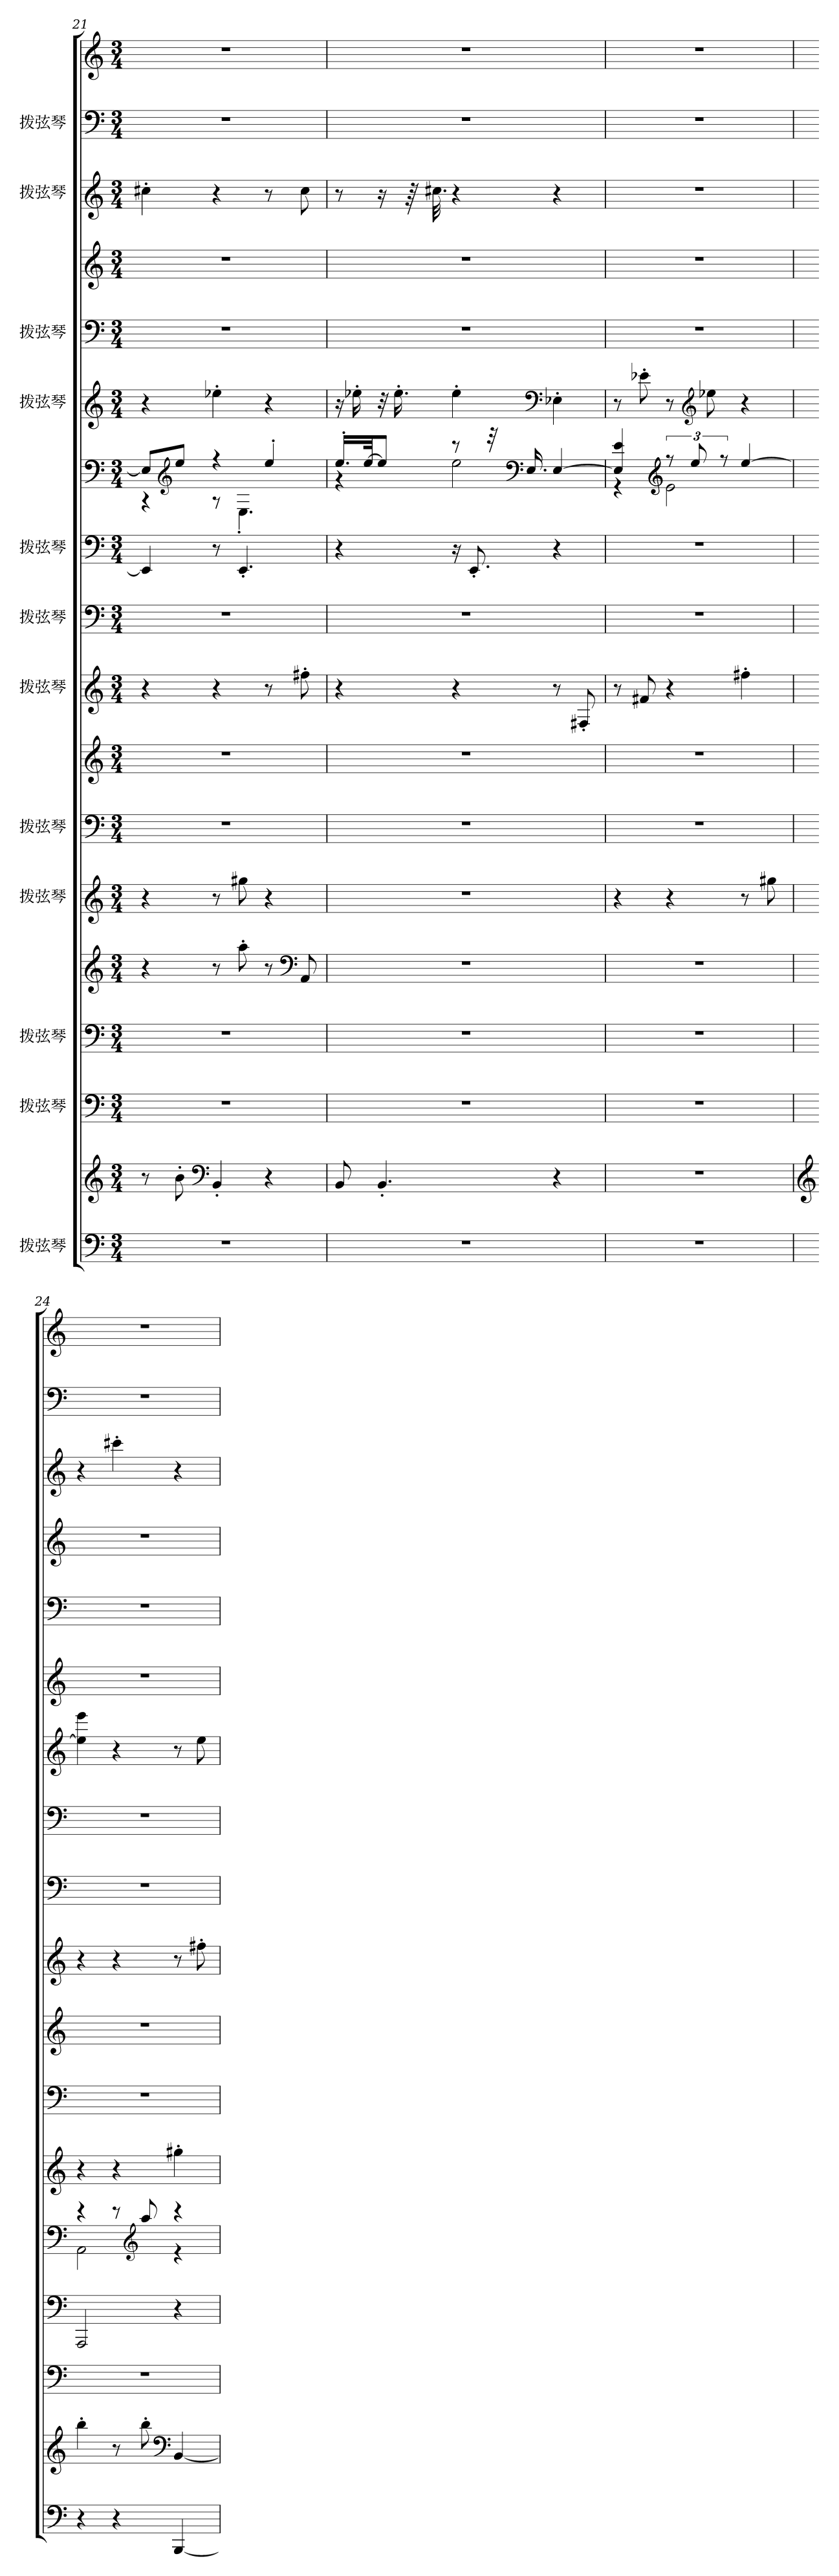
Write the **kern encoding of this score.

**kern	**kern	**kern	**kern	**kern	**kern	**kern	**kern	**kern	**kern	**kern	**kern	**kern	**kern	**kern	**kern	**kern	**kern
*part12	*part12	*part11	*part10	*part10	*part9	*part8	*part8	*part7	*part6	*part5	*part5	*part4	*part3	*part3	*part2	*part1	*part1
*staff18	*staff17	*staff16	*staff15	*staff14	*staff13	*staff12	*staff11	*staff10	*staff9	*staff8	*staff7	*staff6	*staff5	*staff4	*staff3	*staff2	*staff1
*I"拨弦琴	*	*I"拨弦琴	*I"拨弦琴	*	*I"拨弦琴	*I"拨弦琴	*	*I"拨弦琴	*I"拨弦琴	*I"拨弦琴	*	*I"拨弦琴	*I"拨弦琴	*	*I"拨弦琴	*I"拨弦琴	*
*clefF4	*clefG2	*clefF4	*clefF4	*clefG2	*clefG2	*clefF4	*clefG2	*clefG2	*clefF4	*clefF4	*clefF4	*clefG2	*clefF4	*clefG2	*clefG2	*clefF4	*clefG2
*k[]	*k[]	*k[]	*k[]	*k[]	*k[]	*k[]	*k[]	*k[]	*k[]	*k[]	*k[]	*k[]	*k[]	*k[]	*k[]	*k[]	*k[]
*M3/4	*M3/4	*M3/4	*M3/4	*M3/4	*M3/4	*M3/4	*M3/4	*M3/4	*M3/4	*M3/4	*M3/4	*M3/4	*M3/4	*M3/4	*M3/4	*M3/4	*M3/4
=21	=21	=21	=21	=21	=21	=21	=21	=21	=21	=21	=21	=21	=21	=21	=21	=21	=21
*	*	*	*	*	*	*	*	*	*	*	*^	*	*	*	*	*	*
2.r	8r	2.r	2.r	4r	4r	2.r	2.r	4r	2.r	4EE/]	8E/L]	4r	4r	2.r	2.r	4cc#X'\	2.r	2.r
*	*	*	*	*	*	*	*	*	*	*	*clefG2	*	*	*	*	*	*	*
.	8b'\	.	.	.	.	.	.	.	.	.	8ee/J	.	.	.	.	.	.	.
*	*clefF4	*	*	*	*	*	*	*	*	*	*	*	*	*	*	*	*	*
.	4BB'/	.	.	8r	8r	.	.	4r	.	8r	4r	8r	4ee-X'\	.	.	4r	.	.
.	.	.	.	8aa'\	8gg#X\	.	.	.	.	4.EE'/	.	4.E'\	.	.	.	.	.	.
.	4r	.	.	8r	4r	.	.	8r	.	.	4ee'/	.	4r	.	.	8r	.	.
*	*	*	*	*clefF4	*	*	*	*	*	*	*	*	*	*	*	*	*	*
.	.	.	.	8AA/	.	.	.	8ff#X'\	.	.	.	.	.	.	.	8cc#\	.	.
!!LO:PB:g=z
=22	=22	=22	=22	=22	=22	=22	=22	=22	=22	=22	=22	=22	=22	=22	=22	=22	=22	=22
2.r	8BB/	2.r	2.r	2.r	2.r	2.r	2.r	4r	2.r	4r	16.ee'/LL	4r	16r	2.r	2.r	8r	2.r	2.r
.	.	.	.	.	.	.	.	.	.	.	.	.	16ee-X'\	.	.	.	.	.
.	.	.	.	.	.	.	.	.	.	.	[32ee/JK	.	.	.	.	.	.	.
.	4.BB'/	.	.	.	.	.	.	.	.	.	8ee/J]	.	32r	.	.	16r	.	.
.	.	.	.	.	.	.	.	.	.	.	.	.	16.ee-'\	.	.	.	.	.
.	.	.	.	.	.	.	.	.	.	.	.	.	.	.	.	64r	.	.
.	.	.	.	.	.	.	.	.	.	.	.	.	.	.	.	32.cc#X\	.	.
.	.	.	.	.	.	.	.	4r	.	16r	8r	2ee\	4ee-'\	.	.	4r	.	.
.	.	.	.	.	.	.	.	.	.	8.EE'/	.	.	.	.	.	.	.	.
.	.	.	.	.	.	.	.	.	.	.	32r	.	.	.	.	.	.	.
*	*	*	*	*	*	*	*	*	*	*	*clefF4	*	*	*	*	*	*	*
.	.	.	.	.	.	.	.	.	.	.	16.E/	.	.	.	.	.	.	.
*	*	*	*	*	*	*	*	*	*	*	*	*	*clefF4	*	*	*	*	*
.	4r	.	.	.	.	.	.	8r	.	4r	[4E/	.	4E-X'\	.	.	4r	.	.
.	.	.	.	.	.	.	.	8F#X'/	.	.	.	.	.	.	.	.	.	.
=23	=23	=23	=23	=23	=23	=23	=23	=23	=23	=23	=23	=23	=23	=23	=23	=23	=23	=23
2.r	2.r	2.r	2.r	2.r	4r	2.r	2.r	8r	2.r	2.r	4E/] 4e/	4r	8r	2.r	2.r	2.r	2.r	2.r
.	.	.	.	.	.	.	.	8f#X/	.	.	.	.	8e-X'\	.	.	.	.	.
*	*	*	*	*	*	*	*	*	*	*	*clefG2	*	*	*	*	*	*	*
.	.	.	.	.	4r	.	.	4r	.	.	12r	2e\	8r	.	.	.	.	.
.	.	.	.	.	.	.	.	.	.	.	12ee/	.	.	.	.	.	.	.
*	*	*	*	*	*	*	*	*	*	*	*	*	*clefG2	*	*	*	*	*
.	.	.	.	.	.	.	.	.	.	.	.	.	8ee-X\	.	.	.	.	.
.	.	.	.	.	.	.	.	.	.	.	12r	.	.	.	.	.	.	.
.	.	.	.	.	8r	.	.	4ff#X'\	.	.	[4ee/	.	4r	.	.	.	.	.
.	.	.	.	.	8gg#X\	.	.	.	.	.	.	.	.	.	.	.	.	.
*	*	*	*	*	*	*	*	*	*	*	*v	*v	*	*	*	*	*	*
=24	=24	=24	=24	=24	=24	=24	=24	=24	=24	=24	=24	=24	=24	=24	=24	=24	=24
*	*clefG2	*	*	*	*	*	*	*	*	*	*	*	*	*	*	*	*
*	*	*	*	*^	*	*	*	*	*	*	*	*	*	*	*	*	*
4r	4bb'\	2.r	2AAA/	4r	2AA\	4r	2.r	2.r	4r	2.r	2.r	4ee\] 4eee\	2.r	2.r	2.r	4r	2.r	2.r
4r	8r	.	.	8r	.	4r	.	.	4r	.	.	4r	.	.	.	4ccc#X'\	.	.
*	*	*	*	*clefG2	*	*	*	*	*	*	*	*	*	*	*	*	*	*
.	8bb'\	.	.	8aa/	.	.	.	.	.	.	.	.	.	.	.	.	.	.
*	*clefF4	*	*	*	*	*	*	*	*	*	*	*	*	*	*	*	*	*
[4BBB/	[4BB/	.	4r	4r	4r	4gg#X'\	.	.	8r	.	.	8r	.	.	.	4r	.	.
.	.	.	.	.	.	.	.	.	8ff#X'\	.	.	8ee\	.	.	.	.	.	.
*	*	*	*	*v	*v	*	*	*	*	*	*	*	*	*	*	*	*	*
=	=	=	=	=	=	=	=	=	=	=	=	=	=	=	=	=	=
*-	*-	*-	*-	*-	*-	*-	*-	*-	*-	*-	*-	*-	*-	*-	*-	*-	*-
